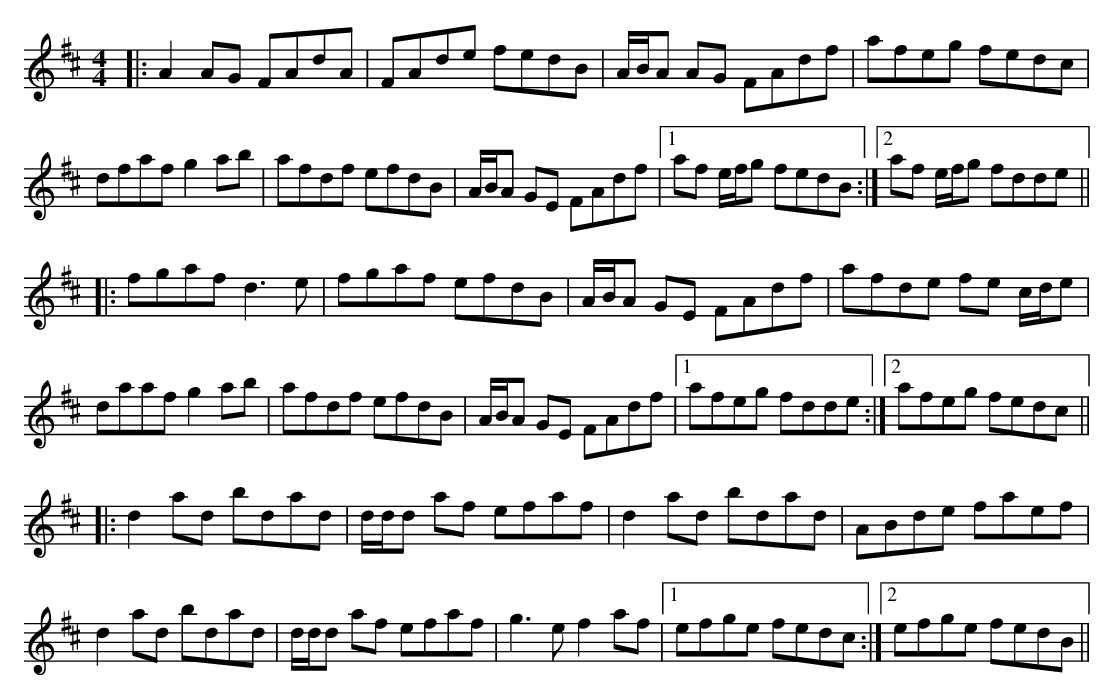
X:1
M:4/4
K:D
|:A2 AG FAdA|FAde fedB|A/B/A AG FAdf|afeg fedc|
dfaf g2 ab|afdf efdB|A/B/A GE FAdf|1 af e/f/g fedB:|2 af e/f/g fdde||
|:fgaf d3e|fgaf efdB|A/B/A GE FAdf|afde fe c/d/e|
daaf g2 ab|afdf efdB|A/B/A GE FAdf|1 afeg fdde:|2 afeg fedc||
|:d2 ad bdad|d/d/d af efaf|d2 ad bdad|ABde faef|
d2 ad bdad|d/d/d af efaf|g3e f2 af|1 efge fedc:|2 efge fedB||
